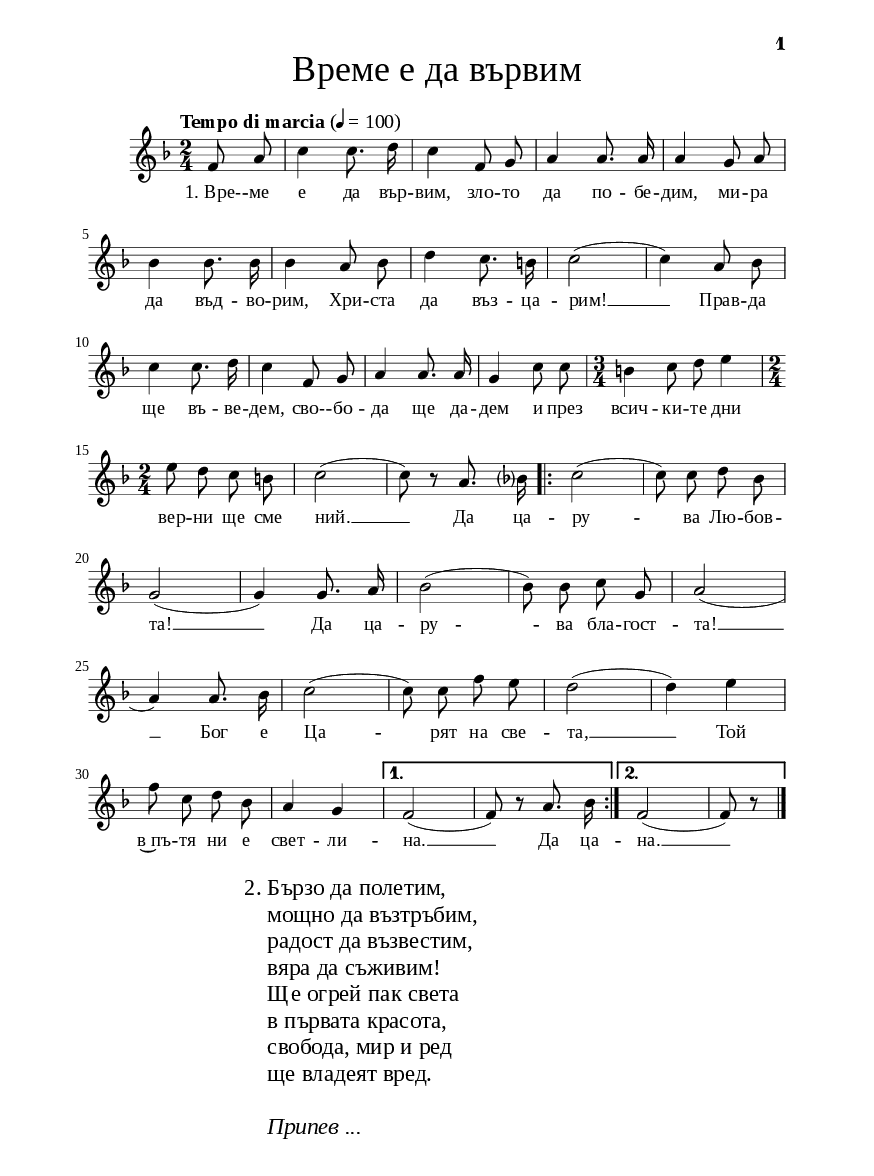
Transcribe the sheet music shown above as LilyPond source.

\version "2.24.4"

% include paper part and global functions
\include "include/globals.ily"

\bookpart {
  \label #'ref042
  \tocItem \markup "Време е да вървим"
  \include "include/bookpart-paper.ily"
  \score {
    \include "include/score-layout.ily"

    \new Voice \absolute  {
      \clef treble
      \key f \major
      \time 2/4
      \tempoFunc "Tempo di marcia" 4 "100"
      \autoBeamOff
      \partial 4

      f'8 a'8 | c''4 c''8. d''16 |  c''4 f'8 g'8 | a'4 a'8. a'16 | a'4 g'8 a'8  \break

      bes'4 bes'8. bes'16 | bes'4 a'8 bes'8 | d''4 c''8. b'16 | c''2 (| c''4) a'8 bes'8 | \break

      c''4 c''8. d''16 | c''4 f'8 g'8 | a'4 a'8. a'16 | g'4 c''8 c''8 | \time 3/4 b'4 c''8 d''8 e''4| \break


      \time 2/4 e''8 d''8 c''8 b'8 | c''2 (| c''8) r8 a'8. bes'?16 | \repeat volta 2 {
        c''2 (| c''8) c''8 d''8 bes'8  |\break

        g'2 (| g'4 ) g'8. a'16| bes'2 ( |  bes'8 ) bes'8 c''8 g'8|   a'2 ( | \break

        a'4 ) a'8. bes'16| c''2 ( | c''8 ) c''8 f''8 e''8 | d''2 (|d''4 ) e''4 \break

        f''8 c''8 d''8 bes'8 | a'4 g'4 |
      } \alternative { { f'2 ( | f'8 ) r8 a'8. bes'16 | } { f'2 (| f' 8 ) r8 \bar "|." \break } }

    }

    \addlyrics {
      "1. Вре-" -- ме е да вър -- вим, зло -- то да по -- бе -- дим, ми -- ра
      да въд -- во -- рим, Хри -- ста да въз -- ца -- рим! __   Прав -- да
      ще въ -- ве -- дем, "сво-" -- бо -- да ще да -- дем и през всич -- ки -- те
      дни вер -- ни ще сме ний. __  Да ца -- ру -- ва Лю -- бов -- та! __
      Да ца -- ру -- ва бла -- гост -- та! __
      Бог е Ца -- рят на све -- та, __  Той в~пъ -- тя ни е свет -- ли  -- на. __ Да ца -- на. __
    }

    \header {
      title = \titleFunc #'ref_desc_1 "Време е да вървим" "Vreme e da vărvim"
    }

    \midi{}

  } % score

  \markup \empty-one

  \markup \fontsize #bgCoupletFontSize {
    \hspace #20
    \override #`(baseline-skip . ,bgCoupletBaselineSkip)
    \column {

      \line { 2. Бързо да полетим, }
      \line {   "   " мощно да възтръбим, }
      \line {   "   " радост да възвестим,  }
      \line {   "   " вяра да съживим! }
      \line {  "   " Ще огрей пак света }
      \line {   "   " в първата красота, }
      \line {   "   " свобода, мир и ред  }
      \line {   "   " ще владеят вред. }
      \line { "   " }
      \line { "   " \italic {Припев ... } }
    }

  } % markup





} % bookpart
